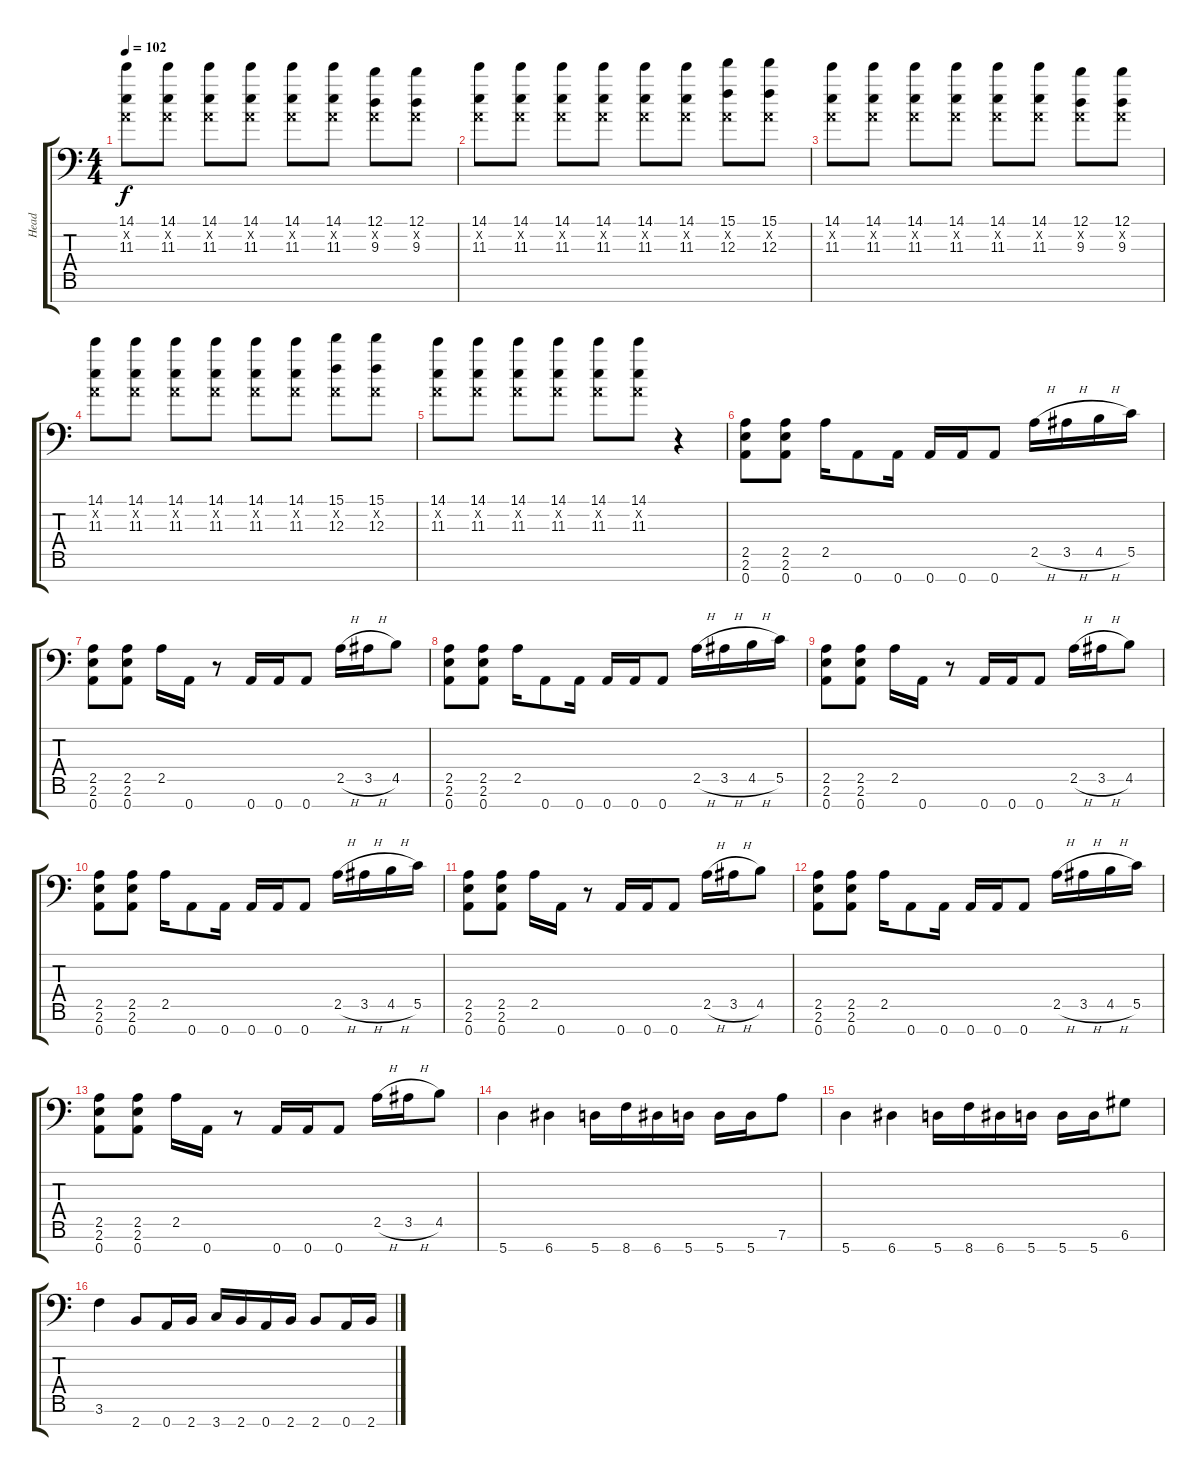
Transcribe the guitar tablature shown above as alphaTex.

\track ("Head" "Head") {instrument overdrivenguitar}
\staff {score tabs}
\tuning (D4 A3 F3 C3 G2 D2 A1) {hide}
\ts (4 4)
\tempo 102
\clef f4
\ks c
(14.1 0.2{x} 11.3).8{dy f} (14.1 0.2{x} 11.3).8 (14.1 0.2{x} 11.3).8 (14.1 0.2{x} 11.3).8 (14.1 0.2{x} 11.3).8 (14.1 0.2{x} 11.3).8 (12.1 0.2{x} 9.3).8 (12.1 0.2{x} 9.3).8 |
(14.1 0.2{x} 11.3).8{volume 7} (14.1 0.2{x} 11.3).8 (14.1 0.2{x} 11.3).8 (14.1 0.2{x} 11.3).8 (14.1 0.2{x} 11.3).8 (14.1 0.2{x} 11.3).8 (15.1 0.2{x} 12.3).8 (15.1 0.2{x} 12.3).8 |
(14.1 0.2{x} 11.3).8 (14.1 0.2{x} 11.3).8 (14.1 0.2{x} 11.3).8 (14.1 0.2{x} 11.3).8 (14.1 0.2{x} 11.3).8 (14.1 0.2{x} 11.3).8 (12.1 0.2{x} 9.3).8 (12.1 0.2{x} 9.3).8 |
(14.1 0.2{x} 11.3).8{volume 7} (14.1 0.2{x} 11.3).8 (14.1 0.2{x} 11.3).8 (14.1 0.2{x} 11.3).8 (14.1 0.2{x} 11.3).8 (14.1 0.2{x} 11.3).8 (15.1 0.2{x} 12.3).8 (15.1 0.2{x} 12.3).8 |
(14.1 0.2{x} 11.3).8 (14.1 0.2{x} 11.3).8 (14.1 0.2{x} 11.3).8 (14.1 0.2{x} 11.3).8 (14.1 0.2{x} 11.3).8 (14.1 0.2{x} 11.3).8 r.4 |
(2.5 2.6 0.7).8{volume 12 instrument overdrivenguitar} (2.5 2.6 0.7).8 2.5.16 0.7.8 0.7.16 0.7.16 0.7.16 0.7.8 2.5{h}.16 3.5{h}.16 4.5{h}.16 5.5.16 |
(2.5 2.6 0.7).8 (2.5 2.6 0.7).8 2.5.16 0.7.16 r.8 0.7.16 0.7.16 0.7.8 2.5{h}.16 3.5{h}.16 4.5.8 |
(2.5 2.6 0.7).8{volume 12 instrument overdrivenguitar} (2.5 2.6 0.7).8 2.5.16 0.7.8 0.7.16 0.7.16 0.7.16 0.7.8 2.5{h}.16 3.5{h}.16 4.5{h}.16 5.5.16 |
(2.5 2.6 0.7).8 (2.5 2.6 0.7).8 2.5.16 0.7.16 r.8 0.7.16 0.7.16 0.7.8 2.5{h}.16 3.5{h}.16 4.5.8 |
(2.5 2.6 0.7).8{volume 12 instrument overdrivenguitar} (2.5 2.6 0.7).8 2.5.16 0.7.8 0.7.16 0.7.16 0.7.16 0.7.8 2.5{h}.16 3.5{h}.16 4.5{h}.16 5.5.16 |
(2.5 2.6 0.7).8 (2.5 2.6 0.7).8 2.5.16 0.7.16 r.8 0.7.16 0.7.16 0.7.8 2.5{h}.16 3.5{h}.16 4.5.8 |
(2.5 2.6 0.7).8{volume 12 instrument overdrivenguitar} (2.5 2.6 0.7).8 2.5.16 0.7.8 0.7.16 0.7.16 0.7.16 0.7.8 2.5{h}.16 3.5{h}.16 4.5{h}.16 5.5.16 |
(2.5 2.6 0.7).8 (2.5 2.6 0.7).8 2.5.16 0.7.16 r.8 0.7.16 0.7.16 0.7.8 2.5{h}.16 3.5{h}.16 4.5.8 |
5.7.4 6.7.4 5.7.16 8.7.16 6.7.16 5.7.16 5.7.16 5.7.16 7.6.8 |
5.7.4 6.7.4 5.7.16 8.7.16 6.7.16 5.7.16 5.7.16 5.7.16 6.6.8 |
3.6.4 2.7.8 0.7.16 2.7.16 3.7.16 2.7.16 0.7.16 2.7.16 2.7.8 0.7.16 2.7.16
